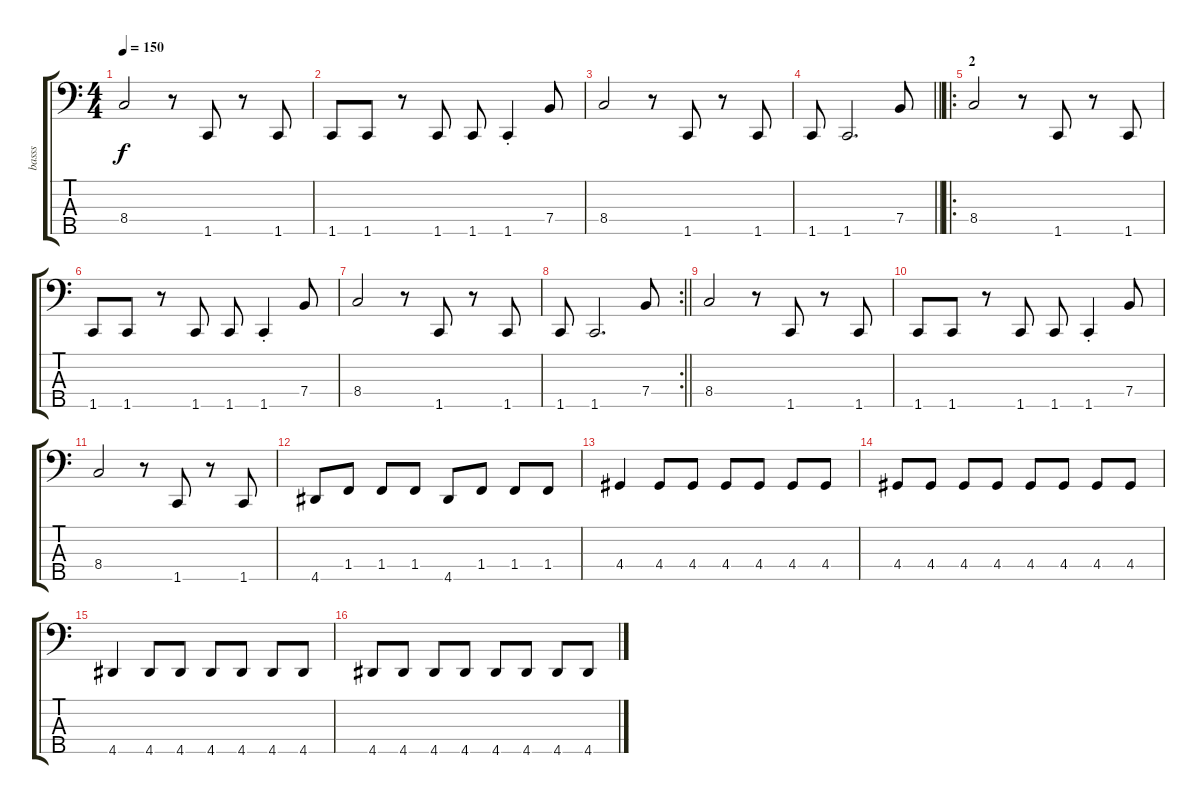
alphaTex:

\track ("basss" "basss") {instrument electricbassfinger}
\staff {score tabs}
\tuning (G2 D2 A1 E1 B0) {hide}
\ts (4 4)
\tempo 150
\clef f4
\ks c
8.4.2{dy f} r.8 1.5.8 r.8 1.5.8 |
1.5.8 1.5.8 r.8 1.5.8 1.5.8 1.5{st}.4 7.4.8 |
8.4.2 r.8 1.5.8 r.8 1.5.8 |
\barLineRight lightlight
1.5.8 1.5.2{d} 7.4.8 |
\ro
\section ("" "2")
8.4.2 r.8 1.5.8 r.8 1.5.8 |
1.5.8 1.5.8 r.8 1.5.8 1.5.8 1.5{st}.4 7.4.8 |
8.4.2 r.8 1.5.8 r.8 1.5.8 |
\rc 2
\barLineRight lightlight
1.5.8 1.5.2{d} 7.4.8 |
\section ("" "")
8.4.2 r.8 1.5.8 r.8 1.5.8 |
1.5.8 1.5.8 r.8 1.5.8 1.5.8 1.5{st}.4 7.4.8 |
8.4.2 r.8 1.5.8 r.8 1.5.8 |
4.5.8 1.4.8 1.4.8 1.4.8 4.5.8 1.4.8 1.4.8 1.4.8 |
4.4.4 4.4.8 4.4.8 4.4.8 4.4.8 4.4.8 4.4.8 |
4.4.8 4.4.8 4.4.8 4.4.8 4.4.8 4.4.8 4.4.8 4.4.8 |
4.5.4 4.5.8 4.5.8 4.5.8 4.5.8 4.5.8 4.5.8 |
4.5.8 4.5.8 4.5.8 4.5.8 4.5.8 4.5.8 4.5.8 4.5.8
